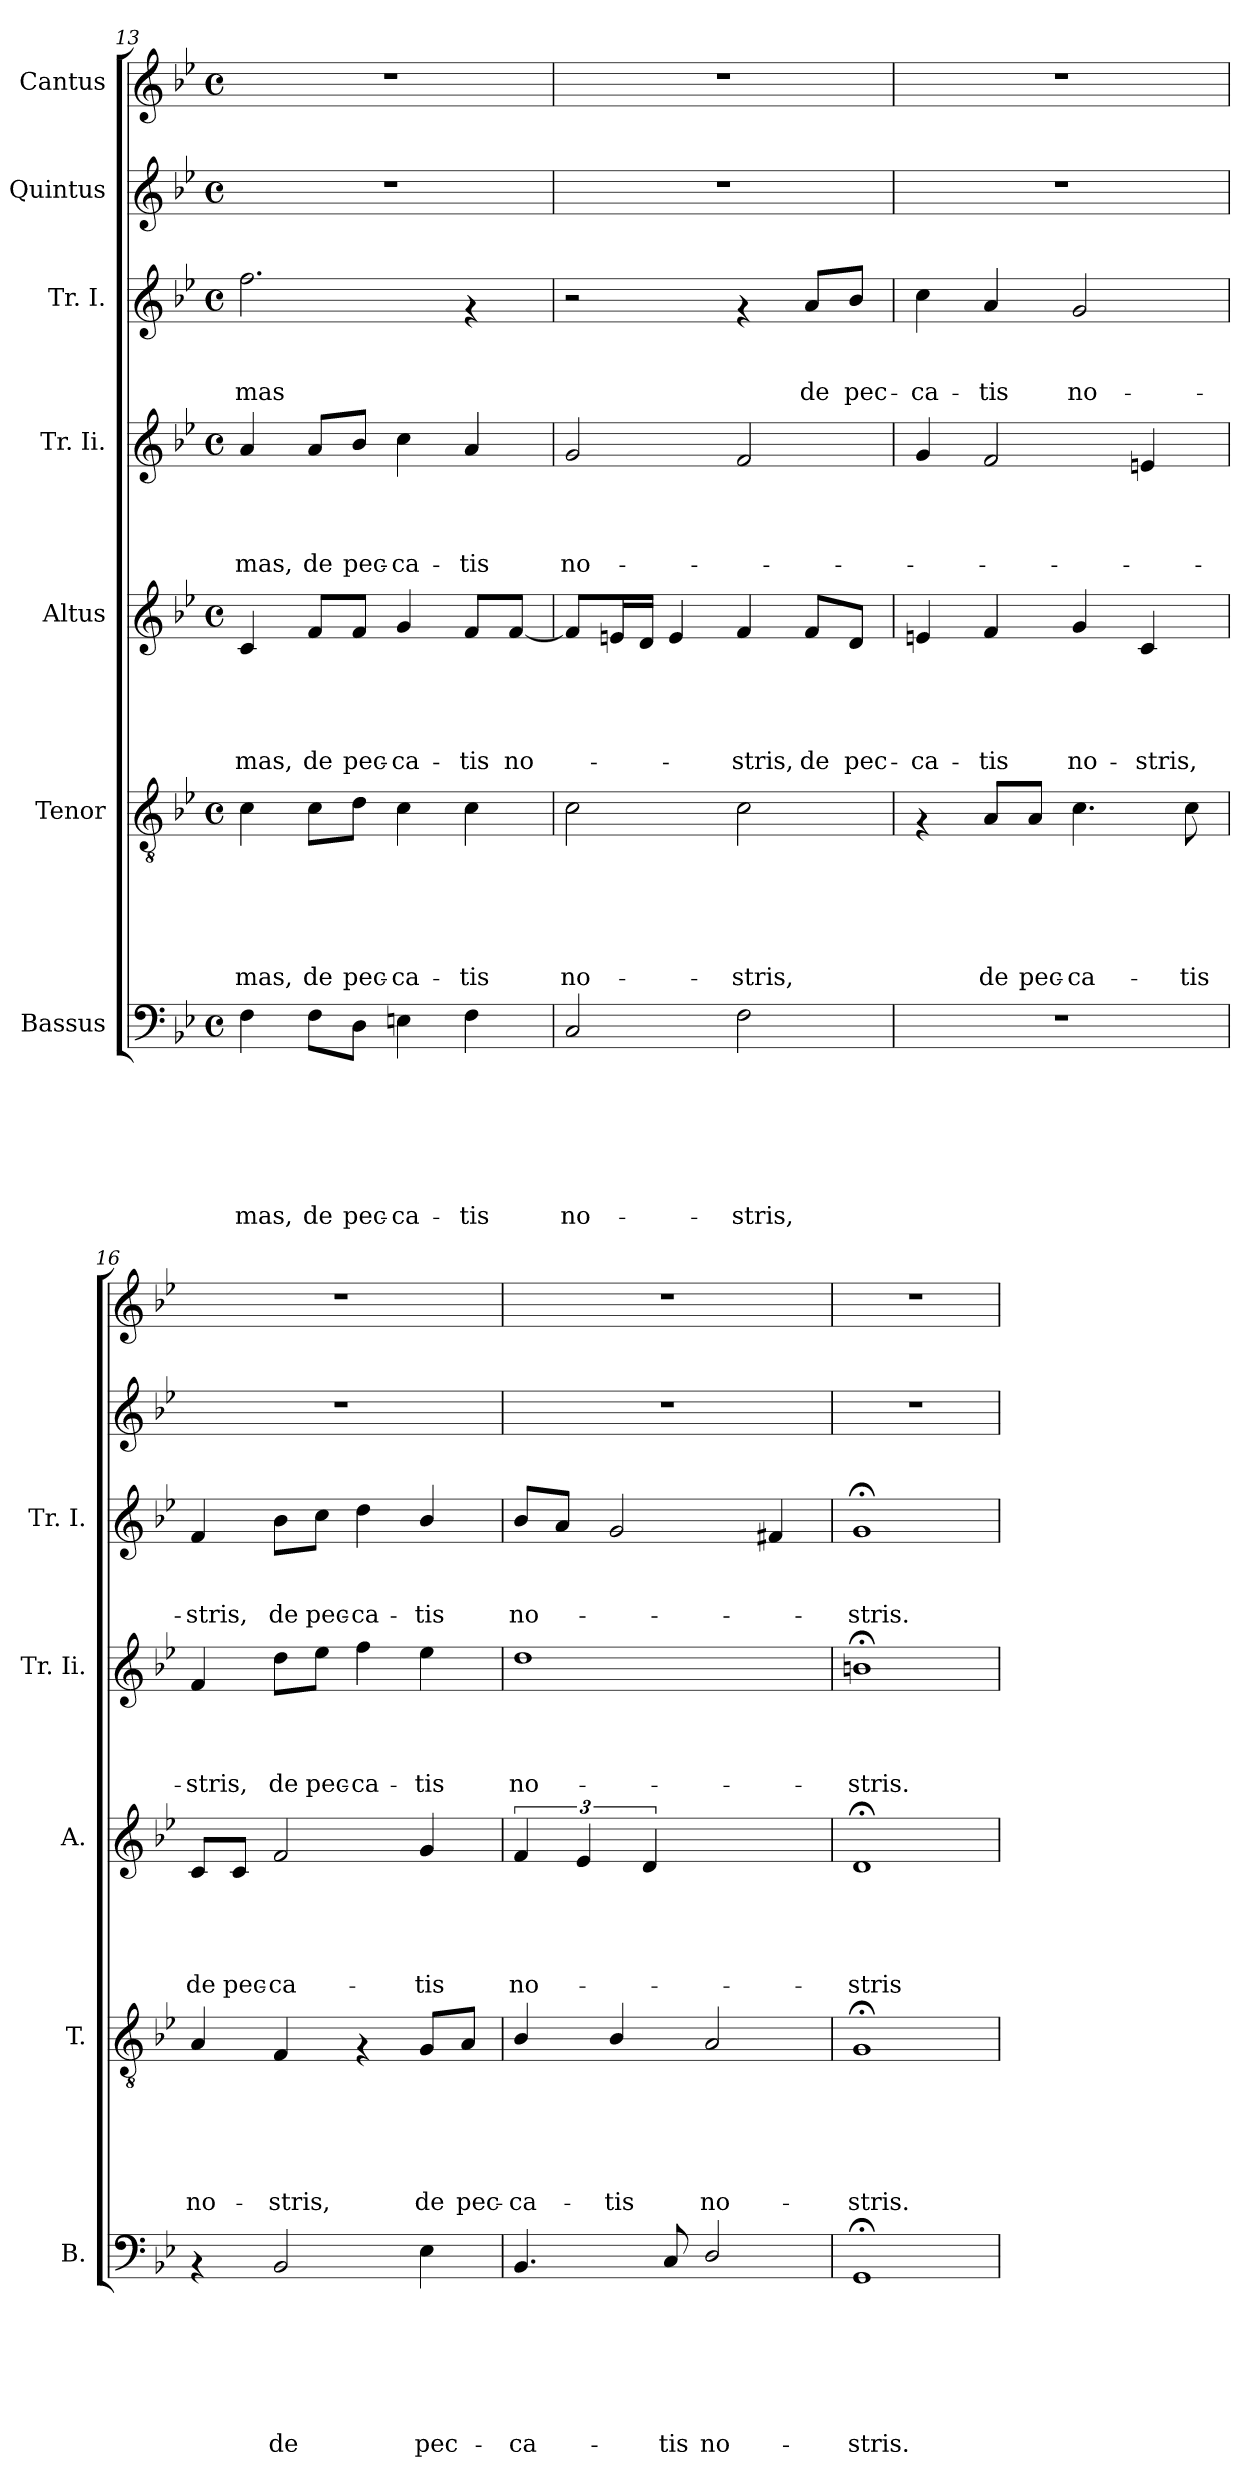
**kern	**text	**text	**text	**text	**text	**text	**text	**kern	**text	**text	**text	**text	**text	**text	**kern	**text	**text	**text	**text	**text	**kern	**text	**text	**text	**text	**kern	**text	**text	**text	**kern	**kern
*part7	*part7	*part7	*part7	*part7	*part7	*part7	*part7	*part6	*part6	*part6	*part6	*part6	*part6	*part6	*part5	*part5	*part5	*part5	*part5	*part5	*part4	*part4	*part4	*part4	*part4	*part3	*part3	*part3	*part3	*part2	*part1
*staff7	*staff7	*staff7	*staff7	*staff7	*staff7	*staff7	*staff7	*staff6	*staff6	*staff6	*staff6	*staff6	*staff6	*staff6	*staff5	*staff5	*staff5	*staff5	*staff5	*staff5	*staff4	*staff4	*staff4	*staff4	*staff4	*staff3	*staff3	*staff3	*staff3	*staff2	*staff1
*I"Bassus	*	*	*	*	*	*	*	*I"Tenor	*	*	*	*	*	*	*I"Altus	*	*	*	*	*	*I"Tr. Ii.	*	*	*	*	*I"Tr. I.	*	*	*	*I"Quintus	*I"Cantus
*I'B.	*	*	*	*	*	*	*	*I'T.	*	*	*	*	*	*	*I'A.	*	*	*	*	*	*I'Tr. Ii.	*	*	*	*	*I'Tr. I.	*	*	*	*	*
!!LO:LB:g=z
*clefF4	*	*	*	*	*	*	*	*clefGv2	*	*	*	*	*	*	*clefG2	*	*	*	*	*	*clefG2	*	*	*	*	*clefG2	*	*	*	*clefG2	*clefG2
*k[b-e-]	*	*	*	*	*	*	*	*k[b-e-]	*	*	*	*	*	*	*k[b-e-]	*	*	*	*	*	*k[b-e-]	*	*	*	*	*k[b-e-]	*	*	*	*k[b-e-]	*k[b-e-]
*B-:	*	*	*	*	*	*	*	*B-:	*	*	*	*	*	*	*B-:	*	*	*	*	*	*B-:	*	*	*	*	*B-:	*	*	*	*B-:	*B-:
*M4/4	*	*	*	*	*	*	*	*M4/4	*	*	*	*	*	*	*M4/4	*	*	*	*	*	*M4/4	*	*	*	*	*M4/4	*	*	*	*M4/4	*M4/4
*met(c)	*	*	*	*	*	*	*	*met(c)	*	*	*	*	*	*	*met(c)	*	*	*	*	*	*met(c)	*	*	*	*	*met(c)	*	*	*	*met(c)	*met(c)
=13	=13	=13	=13	=13	=13	=13	=13	=13	=13	=13	=13	=13	=13	=13	=13	=13	=13	=13	=13	=13	=13	=13	=13	=13	=13	=13	=13	=13	=13	=13	=13
!	!	!	!	!	!	!	!LO:LY:b	!	!	!	!	!	!	!LO:LY:b	!	!	!	!	!	!LO:LY:b	!	!	!	!	!LO:LY:b	!	!	!	!LO:LY:b	!	!
4F\	.	.	.	.	.	.	-mas,	4c\	.	.	.	.	.	-mas,	4c/	.	.	.	.	-mas,	4a/	.	.	.	-mas,	2.ff\	.	.	-mas	1r	1r
!	!	!	!	!	!	!	!LO:LY:b	!	!	!	!	!	!	!LO:LY:b	!	!	!	!	!	!LO:LY:b	!	!	!	!	!LO:LY:b	!	!	!	!	!	!
8F\L	.	.	.	.	.	.	de	8c\L	.	.	.	.	.	de	8f/L	.	.	.	.	de	8a/L	.	.	.	de	.	.	.	.	.	.
!	!	!	!	!	!	!	!LO:LY:b	!	!	!	!	!	!	!LO:LY:b	!	!	!	!	!	!LO:LY:b	!	!	!	!	!LO:LY:b	!	!	!	!	!	!
8D\J	.	.	.	.	.	.	pec-	8d\J	.	.	.	.	.	pec-	8f/J	.	.	.	.	pec-	8b-/J	.	.	.	pec-	.	.	.	.	.	.
!	!	!	!	!	!	!	!LO:LY:b	!	!	!	!	!	!	!LO:LY:b	!	!	!	!	!	!LO:LY:b	!	!	!	!	!LO:LY:b	!	!	!	!	!	!
4En\	.	.	.	.	.	.	-ca-	4c\	.	.	.	.	.	-ca-	4g/	.	.	.	.	-ca-	4cc\	.	.	.	-ca-	.	.	.	.	.	.
!	!	!	!	!	!	!	!LO:LY:b	!	!	!	!	!	!	!LO:LY:b	!	!	!	!	!	!LO:LY:b	!	!	!	!	!LO:LY:b	!	!	!	!	!	!
4F\	.	.	.	.	.	.	-tis	4c\	.	.	.	.	.	-tis	8f/L	.	.	.	.	-tis	4a/	.	.	.	-tis	4rf	.	.	.	.	.
!	!	!	!	!	!	!	!	!	!	!	!	!	!	!	!	!	!	!	!	!LO:LY:b	!	!	!	!	!	!	!	!	!	!	!
.	.	.	.	.	.	.	.	.	.	.	.	.	.	.	[<8f/J	.	.	.	.	no-	.	.	.	.	.	.	.	.	.	.	.
=14	=14	=14	=14	=14	=14	=14	=14	=14	=14	=14	=14	=14	=14	=14	=14	=14	=14	=14	=14	=14	=14	=14	=14	=14	=14	=14	=14	=14	=14	=14	=14
!	!	!	!	!	!	!	!LO:LY:b	!	!	!	!	!	!	!LO:LY:b	!	!	!	!	!	!	!	!	!	!	!LO:LY:b	!	!	!	!	!	!
2C/	.	.	.	.	.	.	no-	2c\	.	.	.	.	.	no-	8f/L]	.	.	.	.	.	2g/	.	.	.	no-	2r	.	.	.	1r	1r
.	.	.	.	.	.	.	.	.	.	.	.	.	.	.	16en/L	.	.	.	.	.	.	.	.	.	.	.	.	.	.	.	.
.	.	.	.	.	.	.	.	.	.	.	.	.	.	.	16d/JJ	.	.	.	.	.	.	.	.	.	.	.	.	.	.	.	.
.	.	.	.	.	.	.	.	.	.	.	.	.	.	.	4e/	.	.	.	.	.	.	.	.	.	.	.	.	.	.	.	.
!	!	!	!	!	!	!	!LO:LY:b	!	!	!	!	!	!	!LO:LY:b	!	!	!	!	!	!LO:LY:b	!	!	!	!	!	!	!	!	!	!	!
2F\	.	.	.	.	.	.	-stris,	2c\	.	.	.	.	.	-stris,	4f/	.	.	.	.	-stris,	2f/	.	.	.	.	4rf	.	.	.	.	.
!	!	!	!	!	!	!	!	!	!	!	!	!	!	!	!	!	!	!	!	!LO:LY:b	!	!	!	!	!	!	!	!	!LO:LY:b	!	!
.	.	.	.	.	.	.	.	.	.	.	.	.	.	.	8f/L	.	.	.	.	de	.	.	.	.	.	8a/L	.	.	de	.	.
!	!	!	!	!	!	!	!	!	!	!	!	!	!	!	!	!	!	!	!	!LO:LY:b	!	!	!	!	!	!	!	!	!LO:LY:b	!	!
.	.	.	.	.	.	.	.	.	.	.	.	.	.	.	8d/J	.	.	.	.	pec-	.	.	.	.	.	8b-/J	.	.	pec-	.	.
=15	=15	=15	=15	=15	=15	=15	=15	=15	=15	=15	=15	=15	=15	=15	=15	=15	=15	=15	=15	=15	=15	=15	=15	=15	=15	=15	=15	=15	=15	=15	=15
!	!	!	!	!	!	!	!	!	!	!	!	!	!	!	!	!	!	!	!	!LO:LY:b	!	!	!	!	!	!	!	!	!LO:LY:b	!	!
1r	.	.	.	.	.	.	.	4rF	.	.	.	.	.	.	4en/	.	.	.	.	-ca-	4g/	.	.	.	.	4cc\	.	.	-ca-	1r	1r
!	!	!	!	!	!	!	!	!	!	!	!	!	!	!LO:LY:b	!	!	!	!	!	!LO:LY:b	!	!	!	!	!	!	!	!	!LO:LY:b	!	!
.	.	.	.	.	.	.	.	8A/L	.	.	.	.	.	de	4f/	.	.	.	.	-tis	2f/	.	.	.	.	4a/	.	.	-tis	.	.
!	!	!	!	!	!	!	!	!	!	!	!	!	!	!LO:LY:b	!	!	!	!	!	!	!	!	!	!	!	!	!	!	!	!	!
.	.	.	.	.	.	.	.	8A/J	.	.	.	.	.	pec-	.	.	.	.	.	.	.	.	.	.	.	.	.	.	.	.	.
!	!	!	!	!	!	!	!	!	!	!	!	!	!	!LO:LY:b	!	!	!	!	!	!LO:LY:b	!	!	!	!	!	!	!	!	!LO:LY:b	!	!
.	.	.	.	.	.	.	.	4.c\	.	.	.	.	.	-ca-	4g/	.	.	.	.	no-	.	.	.	.	.	2g/	.	.	no-	.	.
!	!	!	!	!	!	!	!	!	!	!	!	!	!	!	!	!	!	!	!	!LO:LY:b	!	!	!	!	!	!	!	!	!	!	!
.	.	.	.	.	.	.	.	.	.	.	.	.	.	.	4c/	.	.	.	.	-stris,	4en/	.	.	.	.	.	.	.	.	.	.
!	!	!	!	!	!	!	!	!	!	!	!	!	!	!LO:LY:b	!	!	!	!	!	!	!	!	!	!	!	!	!	!	!	!	!
.	.	.	.	.	.	.	.	8c\	.	.	.	.	.	-tis	.	.	.	.	.	.	.	.	.	.	.	.	.	.	.	.	.
!!LO:PB:g=z
=16	=16	=16	=16	=16	=16	=16	=16	=16	=16	=16	=16	=16	=16	=16	=16	=16	=16	=16	=16	=16	=16	=16	=16	=16	=16	=16	=16	=16	=16	=16	=16
!	!	!	!	!	!	!	!	!	!	!	!	!	!	!LO:LY:b	!	!	!	!	!	!LO:LY:b	!	!	!	!	!LO:LY:b	!	!	!	!LO:LY:b	!	!
4rAA	.	.	.	.	.	.	.	4A/	.	.	.	.	.	no-	8c/L	.	.	.	.	de	4f/	.	.	.	-stris,	4f/	.	.	-stris,	1r	1r
!	!	!	!	!	!	!	!	!	!	!	!	!	!	!	!	!	!	!	!	!LO:LY:b	!	!	!	!	!	!	!	!	!	!	!
.	.	.	.	.	.	.	.	.	.	.	.	.	.	.	8c/J	.	.	.	.	pec-	.	.	.	.	.	.	.	.	.	.	.
!	!	!	!	!	!	!	!LO:LY:b	!	!	!	!	!	!	!LO:LY:b	!	!	!	!	!	!LO:LY:b	!	!	!	!	!LO:LY:b	!	!	!	!LO:LY:b	!	!
2BB-/	.	.	.	.	.	.	de	4F/	.	.	.	.	.	-stris,	2f/	.	.	.	.	-ca-	8dd\L	.	.	.	de	8b-\L	.	.	de	.	.
!	!	!	!	!	!	!	!	!	!	!	!	!	!	!	!	!	!	!	!	!	!	!	!	!	!LO:LY:b	!	!	!	!LO:LY:b	!	!
.	.	.	.	.	.	.	.	.	.	.	.	.	.	.	.	.	.	.	.	.	8ee-\J	.	.	.	pec-	8cc\J	.	.	pec-	.	.
!	!	!	!	!	!	!	!	!	!	!	!	!	!	!	!	!	!	!	!	!	!	!	!	!	!LO:LY:b	!	!	!	!LO:LY:b	!	!
.	.	.	.	.	.	.	.	4rF	.	.	.	.	.	.	.	.	.	.	.	.	4ff\	.	.	.	-ca-	4dd\	.	.	-ca-	.	.
!	!	!	!	!	!	!	!LO:LY:b	!	!	!	!	!	!	!LO:LY:b	!	!	!	!	!	!LO:LY:b	!	!	!	!	!LO:LY:b	!	!	!	!LO:LY:b	!	!
4E-\	.	.	.	.	.	.	pec-	8G/L	.	.	.	.	.	de	4g/	.	.	.	.	-tis	4ee-\	.	.	.	-tis	4b-/	.	.	-tis	.	.
!	!	!	!	!	!	!	!	!	!	!	!	!	!	!LO:LY:b	!	!	!	!	!	!	!	!	!	!	!	!	!	!	!	!	!
.	.	.	.	.	.	.	.	8A/J	.	.	.	.	.	pec-	.	.	.	.	.	.	.	.	.	.	.	.	.	.	.	.	.
=17	=17	=17	=17	=17	=17	=17	=17	=17	=17	=17	=17	=17	=17	=17	=17	=17	=17	=17	=17	=17	=17	=17	=17	=17	=17	=17	=17	=17	=17	=17	=17
!	!	!	!	!	!	!	!LO:LY:b	!	!	!	!	!	!	!LO:LY:b	!	!	!	!	!	!LO:LY:b	!	!	!	!	!LO:LY:b	!	!	!	!LO:LY:b	!	!
4.BB-/	.	.	.	.	.	.	-ca-	4B-/	.	.	.	.	.	-ca-	6f/	.	.	.	.	no-	1dd	.	.	.	no-	8b-/L	.	.	no-	1r	1r
.	.	.	.	.	.	.	.	.	.	.	.	.	.	.	.	.	.	.	.	.	.	.	.	.	.	8a/J	.	.	.	.	.
.	.	.	.	.	.	.	.	.	.	.	.	.	.	.	6e-/	.	.	.	.	.	.	.	.	.	.	.	.	.	.	.	.
!	!	!	!	!	!	!	!	!	!	!	!	!	!	!LO:LY:b	!	!	!	!	!	!	!	!	!	!	!	!	!	!	!	!	!
.	.	.	.	.	.	.	.	4B-/	.	.	.	.	.	-tis	.	.	.	.	.	.	.	.	.	.	.	2g/	.	.	.	.	.
.	.	.	.	.	.	.	.	.	.	.	.	.	.	.	6d/	.	.	.	.	.	.	.	.	.	.	.	.	.	.	.	.
!	!	!	!	!	!	!	!LO:LY:b	!	!	!	!	!	!	!	!	!	!	!	!	!	!	!	!	!	!	!	!	!	!	!	!
8C/	.	.	.	.	.	.	-tis	.	.	.	.	.	.	.	.	.	.	.	.	.	.	.	.	.	.	.	.	.	.	.	.
!	!	!	!	!	!	!	!LO:LY:b	!	!	!	!	!	!	!LO:LY:b	!	!	!	!	!	!	!	!	!	!	!	!	!	!	!	!	!
2D/	.	.	.	.	.	.	no-	2A/	.	.	.	.	.	no-	2ryy	.	.	.	.	.	.	.	.	.	.	.	.	.	.	.	.
.	.	.	.	.	.	.	.	.	.	.	.	.	.	.	.	.	.	.	.	.	.	.	.	.	.	4f#X/	.	.	.	.	.
=18	=18	=18	=18	=18	=18	=18	=18	=18	=18	=18	=18	=18	=18	=18	=18	=18	=18	=18	=18	=18	=18	=18	=18	=18	=18	=18	=18	=18	=18	=18	=18
!	!	!	!	!	!	!	!LO:LY:b	!	!	!	!	!	!	!LO:LY:b	!	!	!	!	!	!LO:LY:b	!	!	!	!	!LO:LY:b	!	!	!	!LO:LY:b	!	!
1GG;	.	.	.	.	.	.	-stris.	1G;<	.	.	.	.	.	-stris.	1d;	.	.	.	.	-stris	1bn;	.	.	.	-stris.	1g;<	.	.	-stris.	1r	1r
=	=	=	=	=	=	=	=	=	=	=	=	=	=	=	=	=	=	=	=	=	=	=	=	=	=	=	=	=	=	=	=
*-	*-	*-	*-	*-	*-	*-	*-	*-	*-	*-	*-	*-	*-	*-	*-	*-	*-	*-	*-	*-	*-	*-	*-	*-	*-	*-	*-	*-	*-	*-	*-
